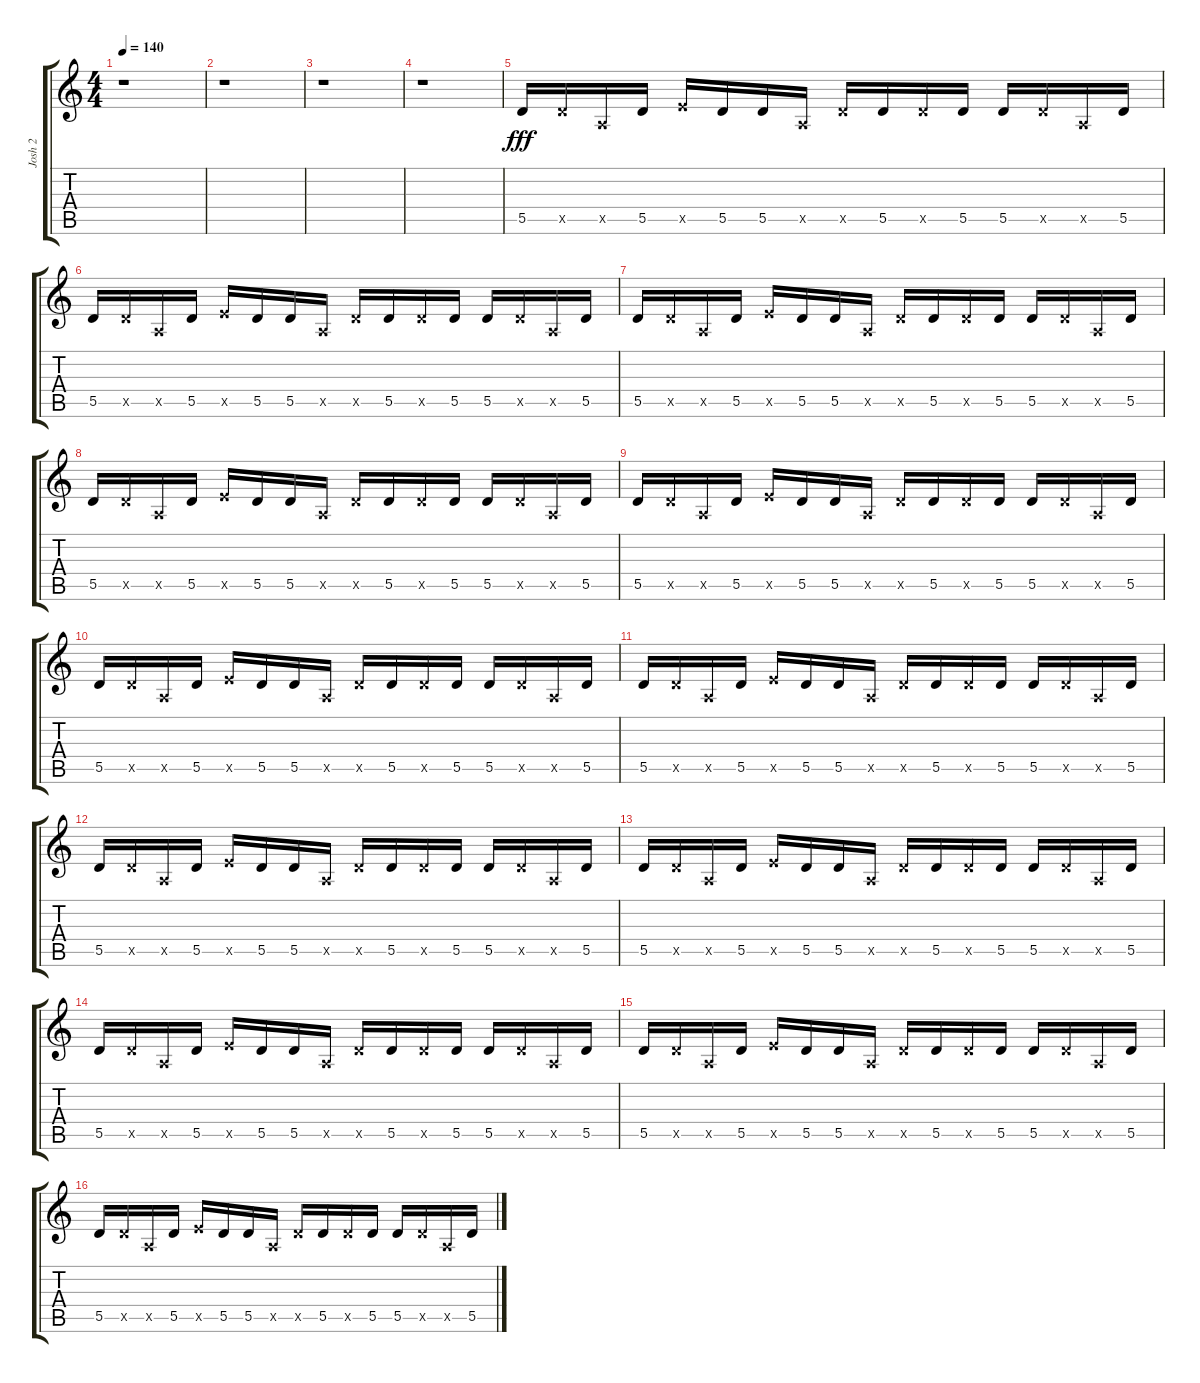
\track ("Josh 2" "Josh 2") {instrument electricguitarclean}
\staff {score tabs}
\tuning (E4 B3 G3 D3 A2 E2) {hide}
\ts (4 4)
\tempo 140
\clef g2
\ks c
r.1{dy f} |
r.1 |
r.1 |
r.1 |
5.5.16{dy fff} 5.5{x}.16 0.5{x}.16 5.5.16 7.5{x}.16 5.5.16 5.5.16 0.5{x}.16 5.5{x}.16 5.5.16 5.5{x}.16 5.5.16 5.5.16 5.5{x}.16 0.5{x}.16 5.5.16 |
5.5.16 5.5{x}.16 0.5{x}.16 5.5.16 7.5{x}.16 5.5.16 5.5.16 0.5{x}.16 5.5{x}.16 5.5.16 5.5{x}.16 5.5.16 5.5.16 5.5{x}.16 0.5{x}.16 5.5.16 |
5.5.16 5.5{x}.16 0.5{x}.16 5.5.16 7.5{x}.16 5.5.16 5.5.16 0.5{x}.16 5.5{x}.16 5.5.16 5.5{x}.16 5.5.16 5.5.16 5.5{x}.16 0.5{x}.16 5.5.16 |
5.5.16 5.5{x}.16 0.5{x}.16 5.5.16 7.5{x}.16 5.5.16 5.5.16 0.5{x}.16 5.5{x}.16 5.5.16 5.5{x}.16 5.5.16 5.5.16 5.5{x}.16 0.5{x}.16 5.5.16 |
5.5.16 5.5{x}.16 0.5{x}.16 5.5.16 7.5{x}.16 5.5.16 5.5.16 0.5{x}.16 5.5{x}.16 5.5.16 5.5{x}.16 5.5.16 5.5.16 5.5{x}.16 0.5{x}.16 5.5.16 |
5.5.16 5.5{x}.16 0.5{x}.16 5.5.16 7.5{x}.16 5.5.16 5.5.16 0.5{x}.16 5.5{x}.16 5.5.16 5.5{x}.16 5.5.16 5.5.16 5.5{x}.16 0.5{x}.16 5.5.16 |
5.5.16 5.5{x}.16 0.5{x}.16 5.5.16 7.5{x}.16 5.5.16 5.5.16 0.5{x}.16 5.5{x}.16 5.5.16 5.5{x}.16 5.5.16 5.5.16 5.5{x}.16 0.5{x}.16 5.5.16 |
5.5.16 5.5{x}.16 0.5{x}.16 5.5.16 7.5{x}.16 5.5.16 5.5.16 0.5{x}.16 5.5{x}.16 5.5.16 5.5{x}.16 5.5.16 5.5.16 5.5{x}.16 0.5{x}.16 5.5.16 |
5.5.16 5.5{x}.16 0.5{x}.16 5.5.16 7.5{x}.16 5.5.16 5.5.16 0.5{x}.16 5.5{x}.16 5.5.16 5.5{x}.16 5.5.16 5.5.16 5.5{x}.16 0.5{x}.16 5.5.16 |
5.5.16 5.5{x}.16 0.5{x}.16 5.5.16 7.5{x}.16 5.5.16 5.5.16 0.5{x}.16 5.5{x}.16 5.5.16 5.5{x}.16 5.5.16 5.5.16 5.5{x}.16 0.5{x}.16 5.5.16 |
5.5.16 5.5{x}.16 0.5{x}.16 5.5.16 7.5{x}.16 5.5.16 5.5.16 0.5{x}.16 5.5{x}.16 5.5.16 5.5{x}.16 5.5.16 5.5.16 5.5{x}.16 0.5{x}.16 5.5.16 |
5.5.16 5.5{x}.16 0.5{x}.16 5.5.16 7.5{x}.16 5.5.16 5.5.16 0.5{x}.16 5.5{x}.16 5.5.16 5.5{x}.16 5.5.16 5.5.16 5.5{x}.16 0.5{x}.16 5.5.16
